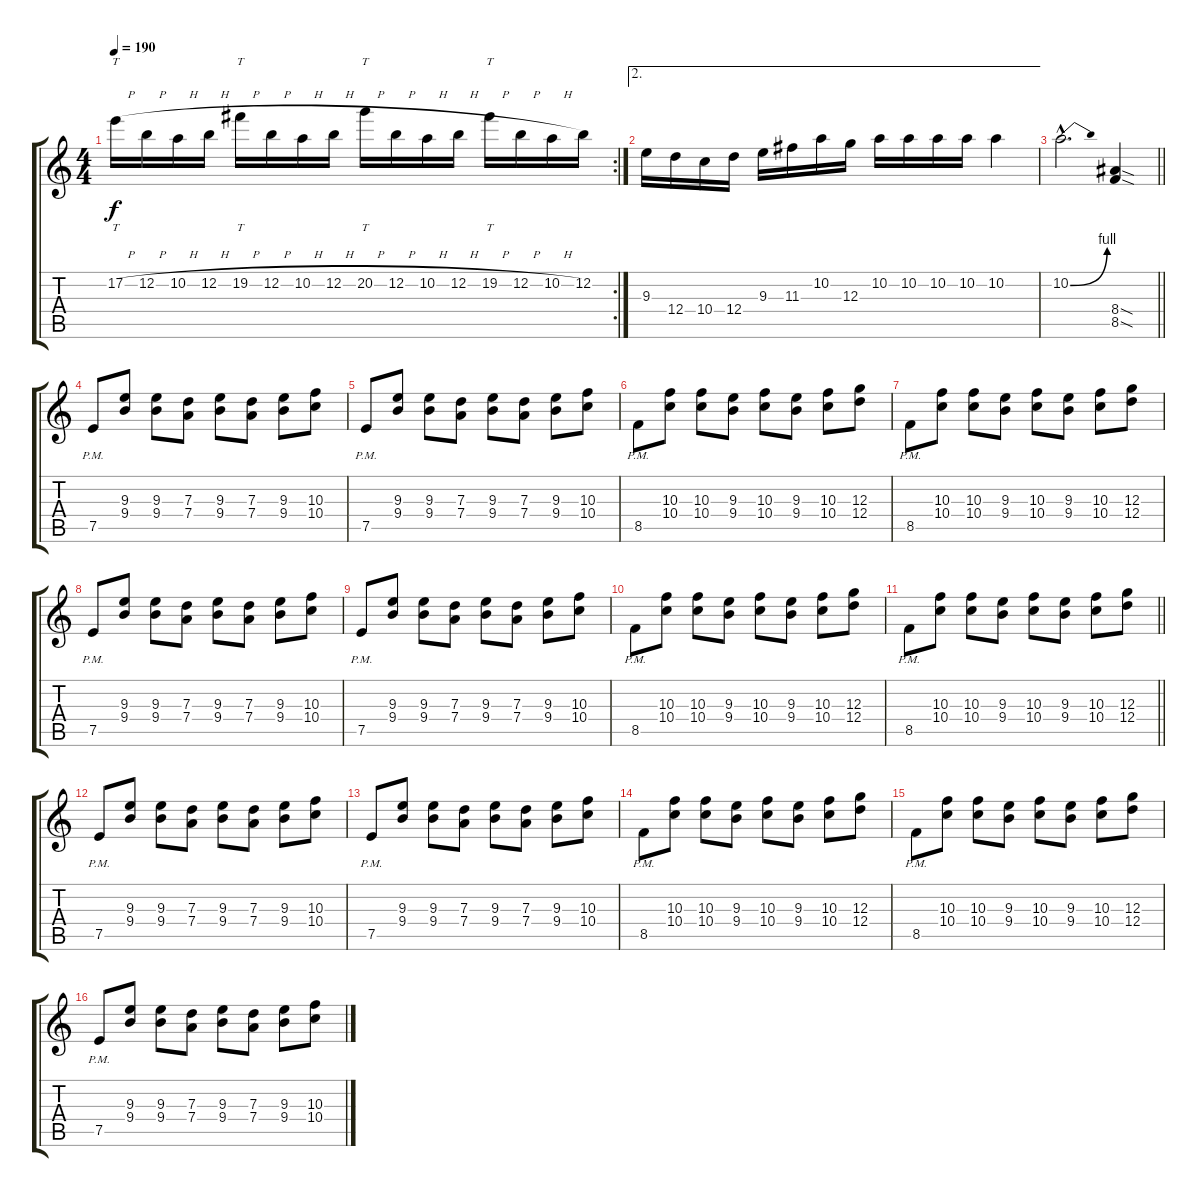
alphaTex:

\track "" {instrument distortionguitar}
\staff {score tabs}
\tuning (E4 B3 G3 D3 A2 E2) {hide}
\rc 2
\ts (4 4)
\tempo 190
\clef g2
\ks c
17.2{h}.16{tt dy f} 12.2{h}.16 10.2{h}.16 12.2{h}.16 19.2{h}.16{tt} 12.2{h}.16 10.2{h}.16 12.2{h}.16 20.2{h}.16{tt} 12.2{h}.16 10.2{h}.16 12.2{h}.16 19.2{h}.16{tt} 12.2{h}.16 10.2{h}.16 12.2.16 |
\ae 2
9.3.16 12.4.16 10.4.16 12.4.16 9.3.16 11.3.16 10.2.16 12.3.16 10.2.16 10.2.16 10.2.16 10.2.16 10.2.4 |
\barLineRight lightlight
10.2{be (bend 0 0 60 4) hac}.2{d} (8.4{sod} 8.5{sod}).4 |
7.5{pm}.8 (9.3 9.4).8 (9.3 9.4).8 (7.3 7.4).8 (9.3 9.4).8 (7.3 7.4).8 (9.3 9.4).8 (10.3 10.4).8 |
7.5{pm}.8 (9.3 9.4).8 (9.3 9.4).8 (7.3 7.4).8 (9.3 9.4).8 (7.3 7.4).8 (9.3 9.4).8 (10.3 10.4).8 |
8.5{pm}.8 (10.3 10.4).8 (10.3 10.4).8 (9.3 9.4).8 (10.3 10.4).8 (9.3 9.4).8 (10.3 10.4).8 (12.3 12.4).8 |
8.5{pm}.8 (10.3 10.4).8 (10.3 10.4).8 (9.3 9.4).8 (10.3 10.4).8 (9.3 9.4).8 (10.3 10.4).8 (12.3 12.4).8 |
7.5{pm}.8 (9.3 9.4).8 (9.3 9.4).8 (7.3 7.4).8 (9.3 9.4).8 (7.3 7.4).8 (9.3 9.4).8 (10.3 10.4).8 |
7.5{pm}.8 (9.3 9.4).8 (9.3 9.4).8 (7.3 7.4).8 (9.3 9.4).8 (7.3 7.4).8 (9.3 9.4).8 (10.3 10.4).8 |
8.5{pm}.8 (10.3 10.4).8 (10.3 10.4).8 (9.3 9.4).8 (10.3 10.4).8 (9.3 9.4).8 (10.3 10.4).8 (12.3 12.4).8 |
\barLineRight lightlight
8.5{pm}.8 (10.3 10.4).8 (10.3 10.4).8 (9.3 9.4).8 (10.3 10.4).8 (9.3 9.4).8 (10.3 10.4).8 (12.3 12.4).8 |
7.5{pm}.8 (9.3 9.4).8 (9.3 9.4).8 (7.3 7.4).8 (9.3 9.4).8 (7.3 7.4).8 (9.3 9.4).8 (10.3 10.4).8 |
7.5{pm}.8 (9.3 9.4).8 (9.3 9.4).8 (7.3 7.4).8 (9.3 9.4).8 (7.3 7.4).8 (9.3 9.4).8 (10.3 10.4).8 |
8.5{pm}.8 (10.3 10.4).8 (10.3 10.4).8 (9.3 9.4).8 (10.3 10.4).8 (9.3 9.4).8 (10.3 10.4).8 (12.3 12.4).8 |
8.5{pm}.8 (10.3 10.4).8 (10.3 10.4).8 (9.3 9.4).8 (10.3 10.4).8 (9.3 9.4).8 (10.3 10.4).8 (12.3 12.4).8 |
7.5{pm}.8 (9.3 9.4).8 (9.3 9.4).8 (7.3 7.4).8 (9.3 9.4).8 (7.3 7.4).8 (9.3 9.4).8 (10.3 10.4).8
